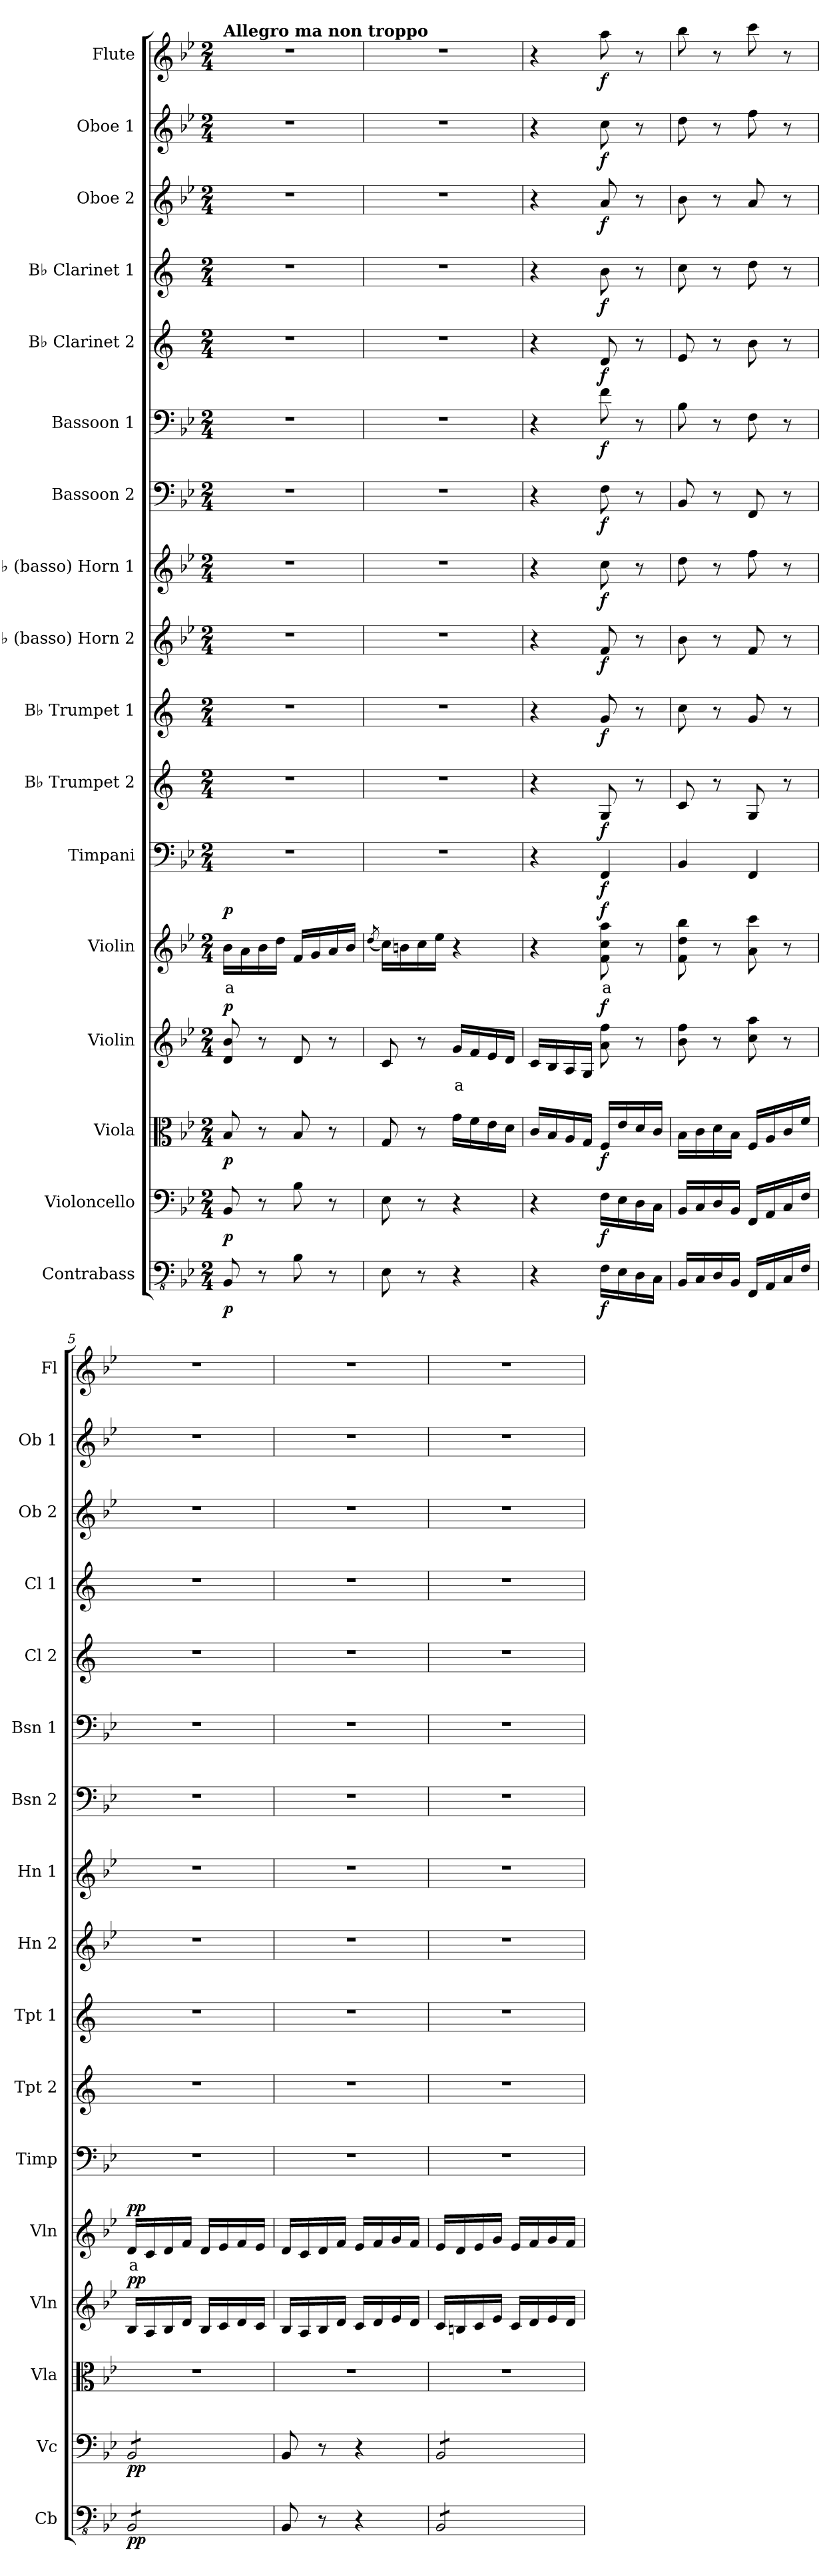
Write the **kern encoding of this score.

**kern	**dynam	**kern	**dynam	**kern	**dynam	**kern	**text	**dynam	**kern	**text	**dynam	**kern	**dynam	**kern	**dynam	**kern	**dynam	**kern	**dynam	**kern	**dynam	**kern	**dynam	**kern	**dynam	**kern	**dynam	**kern	**dynam	**kern	**dynam	**kern	**dynam	**kern	**dynam
*part17	*part17	*part16	*part16	*part15	*part15	*part14	*part14	*part14	*part13	*part13	*part13	*part12	*part12	*part11	*part11	*part10	*part10	*part9	*part9	*part8	*part8	*part7	*part7	*part6	*part6	*part5	*part5	*part4	*part4	*part3	*part3	*part2	*part2	*part1	*part1
*staff17	*staff17	*staff16	*staff16	*staff15	*staff15	*staff14	*staff14	*staff14	*staff13	*staff13	*staff13	*staff12	*staff12	*staff11	*staff11	*staff10	*staff10	*staff9	*staff9	*staff8	*staff8	*staff7	*staff7	*staff6	*staff6	*staff5	*staff5	*staff4	*staff4	*staff3	*staff3	*staff2	*staff2	*staff1	*staff1
*I"Contrabass	*	*I"Violoncello	*	*I"Viola	*	*I"Violin	*	*	*I"Violin	*	*	*I"Timpani	*	*I"B♭ Trumpet 2	*	*I"B♭ Trumpet 1	*	*I"B♭ (basso) Horn 2	*	*I"B♭ (basso) Horn 1	*	*I"Bassoon 2	*	*I"Bassoon 1	*	*I"B♭ Clarinet 2	*	*I"B♭ Clarinet 1	*	*I"Oboe 2	*	*I"Oboe 1	*	*I"Flute	*
*I'Cb	*	*I'Vc	*	*I'Vla	*	*I'Vln	*	*	*I'Vln	*	*	*I'Timp	*	*I'Tpt 2	*	*I'Tpt 1	*	*I'Hn 2	*	*I'Hn 1	*	*I'Bsn 2	*	*I'Bsn 1	*	*I'Cl 2	*	*I'Cl 1	*	*I'Ob 2	*	*I'Ob 1	*	*I'Fl	*
*clefFv4	*	*clefF4	*	*clefC3	*	*clefG2	*	*	*clefG2	*	*	*clefF4	*	*clefG2	*	*clefG2	*	*clefG2	*	*clefG2	*	*clefF4	*	*clefF4	*	*clefG2	*	*clefG2	*	*clefG2	*	*clefG2	*	*clefG2	*
*	*	*	*	*	*	*	*	*	*	*	*	*	*	*ITrd1c2	*	*ITrd1c2	*	*ITrd8c14	*	*ITrd8c14	*	*	*	*	*	*ITrd1c2	*	*ITrd1c2	*	*	*	*	*	*	*
*k[b-e-]	*	*k[b-e-]	*	*k[b-e-]	*	*k[b-e-]	*	*	*k[b-e-]	*	*	*k[b-e-]	*	*k[b-e-]	*	*k[b-e-]	*	*k[b-e-]	*	*k[b-e-]	*	*k[b-e-]	*	*k[b-e-]	*	*k[b-e-]	*	*k[b-e-]	*	*k[b-e-]	*	*k[b-e-]	*	*k[b-e-]	*
*M2/4	*	*M2/4	*	*M2/4	*	*M2/4	*	*	*M2/4	*	*	*M2/4	*	*M2/4	*	*M2/4	*	*M2/4	*	*M2/4	*	*M2/4	*	*M2/4	*	*M2/4	*	*M2/4	*	*M2/4	*	*M2/4	*	*M2/4	*
*MM160	*	*MM160	*	*MM160	*	*MM160	*	*	*MM160	*	*	*MM160	*	*MM160	*	*MM160	*	*MM160	*	*MM160	*	*MM160	*	*MM160	*	*MM160	*	*MM160	*	*MM160	*	*MM160	*	*MM160	*
=1	=1	=1	=1	=1	=1	=1	=1	=1	=1	=1	=1	=1	=1	=1	=1	=1	=1	=1	=1	=1	=1	=1	=1	=1	=1	=1	=1	=1	=1	=1	=1	=1	=1	=1	=1
!	!	!	!	!	!	!	!	!	!	!	!	!	!	!	!	!	!	!	!	!	!	!	!	!	!	!	!	!	!	!	!	!	!	!LO:TX:a:B:t=Allegro ma non troppo	!
!	!LO:DY:b	!	!LO:DY:b	!	!LO:DY:b	!	!	!LO:DY:b	!	!LO:LY:b:color=#FF0000	!LO:DY:b	!	!	!	!	!	!	!	!	!	!	!	!	!	!	!	!	!	!	!	!	!	!	!	!
8BBB-/	p	8BB-/	p	8B-/	p	8d/ 8b-/	.	p	16b-\LL	a	p	2r	.	2r	.	2r	.	2r	.	2r	.	2r	.	2r	.	2r	.	2r	.	2r	.	2r	.	2r	.
.	.	.	.	.	.	.	.	.	16a\	.	.	.	.	.	.	.	.	.	.	.	.	.	.	.	.	.	.	.	.	.	.	.	.	.	.
8r	.	8r	.	8r	.	8r	.	.	16b-\	.	.	.	.	.	.	.	.	.	.	.	.	.	.	.	.	.	.	.	.	.	.	.	.	.	.
.	.	.	.	.	.	.	.	.	16dd\JJ	.	.	.	.	.	.	.	.	.	.	.	.	.	.	.	.	.	.	.	.	.	.	.	.	.	.
8BB-\	.	8B-\	.	8B-/	.	8d/	.	.	16f/LL	.	.	.	.	.	.	.	.	.	.	.	.	.	.	.	.	.	.	.	.	.	.	.	.	.	.
.	.	.	.	.	.	.	.	.	16g/	.	.	.	.	.	.	.	.	.	.	.	.	.	.	.	.	.	.	.	.	.	.	.	.	.	.
8r	.	8r	.	8r	.	8r	.	.	16a/	.	.	.	.	.	.	.	.	.	.	.	.	.	.	.	.	.	.	.	.	.	.	.	.	.	.
.	.	.	.	.	.	.	.	.	16b-/JJ	.	.	.	.	.	.	.	.	.	.	.	.	.	.	.	.	.	.	.	.	.	.	.	.	.	.
=2	=2	=2	=2	=2	=2	=2	=2	=2	=2	=2	=2	=2	=2	=2	=2	=2	=2	=2	=2	=2	=2	=2	=2	=2	=2	=2	=2	=2	=2	=2	=2	=2	=2	=2	=2
.	.	.	.	.	.	.	.	.	(<8qdd/	.	.	.	.	.	.	.	.	.	.	.	.	.	.	.	.	.	.	.	.	.	.	.	.	.	.
8EE-\	.	8E-\	.	8G/	.	8c/	.	.	16cc\LL)	.	.	2r	.	2r	.	2r	.	2r	.	2r	.	2r	.	2r	.	2r	.	2r	.	2r	.	2r	.	2r	.
.	.	.	.	.	.	.	.	.	16bn\	.	.	.	.	.	.	.	.	.	.	.	.	.	.	.	.	.	.	.	.	.	.	.	.	.	.
8r	.	8r	.	8r	.	8r	.	.	16cc\	.	.	.	.	.	.	.	.	.	.	.	.	.	.	.	.	.	.	.	.	.	.	.	.	.	.
.	.	.	.	.	.	.	.	.	16ee-\JJ	.	.	.	.	.	.	.	.	.	.	.	.	.	.	.	.	.	.	.	.	.	.	.	.	.	.
!	!	!	!	!	!	!	!LO:LY:b:color=#FF0000	!	!	!	!	!	!	!	!	!	!	!	!	!	!	!	!	!	!	!	!	!	!	!	!	!	!	!	!
4r	.	4r	.	16g\LL	.	16g/LL	a	.	4r	.	.	.	.	.	.	.	.	.	.	.	.	.	.	.	.	.	.	.	.	.	.	.	.	.	.
.	.	.	.	16f\	.	16f/	.	.	.	.	.	.	.	.	.	.	.	.	.	.	.	.	.	.	.	.	.	.	.	.	.	.	.	.	.
.	.	.	.	16e-\	.	16e-/	.	.	.	.	.	.	.	.	.	.	.	.	.	.	.	.	.	.	.	.	.	.	.	.	.	.	.	.	.
.	.	.	.	16d\JJ	.	16d/JJ	.	.	.	.	.	.	.	.	.	.	.	.	.	.	.	.	.	.	.	.	.	.	.	.	.	.	.	.	.
=3	=3	=3	=3	=3	=3	=3	=3	=3	=3	=3	=3	=3	=3	=3	=3	=3	=3	=3	=3	=3	=3	=3	=3	=3	=3	=3	=3	=3	=3	=3	=3	=3	=3	=3	=3
4r	.	4r	.	16c/LL	.	16c/LL	.	.	4r	.	.	4r	.	4r	.	4r	.	4r	.	4r	.	4r	.	4r	.	4r	.	4r	.	4r	.	4r	.	4r	.
.	.	.	.	16B-/	.	16B-/	.	.	.	.	.	.	.	.	.	.	.	.	.	.	.	.	.	.	.	.	.	.	.	.	.	.	.	.	.
.	.	.	.	16A/	.	16A/	.	.	.	.	.	.	.	.	.	.	.	.	.	.	.	.	.	.	.	.	.	.	.	.	.	.	.	.	.
.	.	.	.	16G/JJ	.	16G/JJ	.	.	.	.	.	.	.	.	.	.	.	.	.	.	.	.	.	.	.	.	.	.	.	.	.	.	.	.	.
!	!LO:DY:b	!	!LO:DY:b	!	!LO:DY:b	!	!	!LO:DY:b	!	!LO:LY:b:color=#FF0000	!LO:DY:b	!	!LO:DY:b	!	!LO:DY:b	!	!LO:DY:b	!	!LO:DY:b	!	!LO:DY:b	!	!LO:DY:b	!	!LO:DY:b	!	!LO:DY:b	!	!LO:DY:b	!	!LO:DY:b	!	!LO:DY:b	!	!LO:DY:b
16FF\LL	f	16F\LL	f	16F/LL	f	8a\ 8ff\	.	f	8f\ 8cc\ 8aa\	a	f	4FF/	f	8F/	f	8f/	f	8F/	f	8c\	f	8F\	f	8f\	f	8c/	f	8a\	f	8a/	f	8cc\	f	8aa\	f
16EE-\	.	16E-\	.	16e-/	.	.	.	.	.	.	.	.	.	.	.	.	.	.	.	.	.	.	.	.	.	.	.	.	.	.	.	.	.	.	.
16DD\	.	16D\	.	16d/	.	8r	.	.	8r	.	.	.	.	8r	.	8r	.	8r	.	8r	.	8r	.	8r	.	8r	.	8r	.	8r	.	8r	.	8r	.
16CC\JJ	.	16C\JJ	.	16c/JJ	.	.	.	.	.	.	.	.	.	.	.	.	.	.	.	.	.	.	.	.	.	.	.	.	.	.	.	.	.	.	.
=4	=4	=4	=4	=4	=4	=4	=4	=4	=4	=4	=4	=4	=4	=4	=4	=4	=4	=4	=4	=4	=4	=4	=4	=4	=4	=4	=4	=4	=4	=4	=4	=4	=4	=4	=4
16BBB-/LL	.	16BB-/LL	.	16B-\LL	.	8b-\ 8ff\	.	.	8f\ 8dd\ 8bb-\	.	.	4BB-/	.	8B-/	.	8b-\	.	8B-\	.	8d\	.	8BB-/	.	8B-\	.	8d/	.	8b-\	.	8b-\	.	8dd\	.	8bb-\	.
16CC/	.	16C/	.	16c\	.	.	.	.	.	.	.	.	.	.	.	.	.	.	.	.	.	.	.	.	.	.	.	.	.	.	.	.	.	.	.
16DD/	.	16D/	.	16d\	.	8r	.	.	8r	.	.	.	.	8r	.	8r	.	8r	.	8r	.	8r	.	8r	.	8r	.	8r	.	8r	.	8r	.	8r	.
16BBB-/JJ	.	16BB-/JJ	.	16B-\JJ	.	.	.	.	.	.	.	.	.	.	.	.	.	.	.	.	.	.	.	.	.	.	.	.	.	.	.	.	.	.	.
16FFF/LL	.	16FF/LL	.	16F/LL	.	8cc\ 8aa\	.	.	8a\ 8ccc\	.	.	4FF/	.	8F/	.	8f/	.	8F/	.	8f\	.	8FF/	.	8F\	.	8a\	.	8cc\	.	8a/	.	8ff\	.	8ccc\	.
16AAA/	.	16AA/	.	16A/	.	.	.	.	.	.	.	.	.	.	.	.	.	.	.	.	.	.	.	.	.	.	.	.	.	.	.	.	.	.	.
16CC/	.	16C/	.	16c/	.	8r	.	.	8r	.	.	.	.	8r	.	8r	.	8r	.	8r	.	8r	.	8r	.	8r	.	8r	.	8r	.	8r	.	8r	.
16FF/JJ	.	16F/JJ	.	16f/JJ	.	.	.	.	.	.	.	.	.	.	.	.	.	.	.	.	.	.	.	.	.	.	.	.	.	.	.	.	.	.	.
=5	=5	=5	=5	=5	=5	=5	=5	=5	=5	=5	=5	=5	=5	=5	=5	=5	=5	=5	=5	=5	=5	=5	=5	=5	=5	=5	=5	=5	=5	=5	=5	=5	=5	=5	=5
!	!LO:DY:b	!	!LO:DY:b	!	!	!	!	!LO:DY:b	!	!LO:LY:b:color=#FF0000	!LO:DY:b	!	!	!	!	!	!	!	!	!	!	!	!	!	!	!	!	!	!	!	!	!	!	!	!
*tremolo	*	*	*	*	*	*	*	*	*	*	*	*	*	*	*	*	*	*	*	*	*	*	*	*	*	*	*	*	*	*	*	*	*	*	*
*	*	*tremolo	*	*	*	*	*	*	*	*	*	*	*	*	*	*	*	*	*	*	*	*	*	*	*	*	*	*	*	*	*	*	*	*	*
8BBB-/L	pp	8BB-/L	pp	2r	.	16B-/LL	.	pp	16d/LL	a	pp	2r	.	2r	.	2r	.	2r	.	2r	.	2r	.	2r	.	2r	.	2r	.	2r	.	2r	.	2r	.
.	.	.	.	.	.	16A/	.	.	16c/	.	.	.	.	.	.	.	.	.	.	.	.	.	.	.	.	.	.	.	.	.	.	.	.	.	.
8BBB-/	.	8BB-/	.	.	.	16B-/	.	.	16d/	.	.	.	.	.	.	.	.	.	.	.	.	.	.	.	.	.	.	.	.	.	.	.	.	.	.
.	.	.	.	.	.	16d/JJ	.	.	16f/JJ	.	.	.	.	.	.	.	.	.	.	.	.	.	.	.	.	.	.	.	.	.	.	.	.	.	.
8BBB-/	.	8BB-/	.	.	.	16B-/LL	.	.	16d/LL	.	.	.	.	.	.	.	.	.	.	.	.	.	.	.	.	.	.	.	.	.	.	.	.	.	.
.	.	.	.	.	.	16c/	.	.	16e-/	.	.	.	.	.	.	.	.	.	.	.	.	.	.	.	.	.	.	.	.	.	.	.	.	.	.
8BBB-/J	.	8BB-/J	.	.	.	16d/	.	.	16f/	.	.	.	.	.	.	.	.	.	.	.	.	.	.	.	.	.	.	.	.	.	.	.	.	.	.
*	*	*Xtremolo	*	*	*	*	*	*	*	*	*	*	*	*	*	*	*	*	*	*	*	*	*	*	*	*	*	*	*	*	*	*	*	*	*
*Xtremolo	*	*	*	*	*	*	*	*	*	*	*	*	*	*	*	*	*	*	*	*	*	*	*	*	*	*	*	*	*	*	*	*	*	*	*
.	.	.	.	.	.	16c/JJ	.	.	16e-/JJ	.	.	.	.	.	.	.	.	.	.	.	.	.	.	.	.	.	.	.	.	.	.	.	.	.	.
!!LO:PB:g=z
=6	=6	=6	=6	=6	=6	=6	=6	=6	=6	=6	=6	=6	=6	=6	=6	=6	=6	=6	=6	=6	=6	=6	=6	=6	=6	=6	=6	=6	=6	=6	=6	=6	=6	=6	=6
8BBB-/	.	8BB-/	.	2r	.	16B-/LL	.	.	16d/LL	.	.	2r	.	2r	.	2r	.	2r	.	2r	.	2r	.	2r	.	2r	.	2r	.	2r	.	2r	.	2r	.
.	.	.	.	.	.	16A/	.	.	16c/	.	.	.	.	.	.	.	.	.	.	.	.	.	.	.	.	.	.	.	.	.	.	.	.	.	.
8r	.	8r	.	.	.	16B-/	.	.	16d/	.	.	.	.	.	.	.	.	.	.	.	.	.	.	.	.	.	.	.	.	.	.	.	.	.	.
.	.	.	.	.	.	16d/JJ	.	.	16f/JJ	.	.	.	.	.	.	.	.	.	.	.	.	.	.	.	.	.	.	.	.	.	.	.	.	.	.
4r	.	4r	.	.	.	16c/LL	.	.	16e-/LL	.	.	.	.	.	.	.	.	.	.	.	.	.	.	.	.	.	.	.	.	.	.	.	.	.	.
.	.	.	.	.	.	16d/	.	.	16f/	.	.	.	.	.	.	.	.	.	.	.	.	.	.	.	.	.	.	.	.	.	.	.	.	.	.
.	.	.	.	.	.	16e-/	.	.	16g/	.	.	.	.	.	.	.	.	.	.	.	.	.	.	.	.	.	.	.	.	.	.	.	.	.	.
.	.	.	.	.	.	16d/JJ	.	.	16f/JJ	.	.	.	.	.	.	.	.	.	.	.	.	.	.	.	.	.	.	.	.	.	.	.	.	.	.
=7	=7	=7	=7	=7	=7	=7	=7	=7	=7	=7	=7	=7	=7	=7	=7	=7	=7	=7	=7	=7	=7	=7	=7	=7	=7	=7	=7	=7	=7	=7	=7	=7	=7	=7	=7
*tremolo	*	*	*	*	*	*	*	*	*	*	*	*	*	*	*	*	*	*	*	*	*	*	*	*	*	*	*	*	*	*	*	*	*	*	*
*	*	*tremolo	*	*	*	*	*	*	*	*	*	*	*	*	*	*	*	*	*	*	*	*	*	*	*	*	*	*	*	*	*	*	*	*	*
8BBB-/L	.	8BB-/L	.	2r	.	16c/LL	.	.	16e-/LL	.	.	2r	.	2r	.	2r	.	2r	.	2r	.	2r	.	2r	.	2r	.	2r	.	2r	.	2r	.	2r	.
.	.	.	.	.	.	16Bn/	.	.	16d/	.	.	.	.	.	.	.	.	.	.	.	.	.	.	.	.	.	.	.	.	.	.	.	.	.	.
8BBB-/	.	8BB-/	.	.	.	16c/	.	.	16e-/	.	.	.	.	.	.	.	.	.	.	.	.	.	.	.	.	.	.	.	.	.	.	.	.	.	.
.	.	.	.	.	.	16e-/JJ	.	.	16g/JJ	.	.	.	.	.	.	.	.	.	.	.	.	.	.	.	.	.	.	.	.	.	.	.	.	.	.
8BBB-/	.	8BB-/	.	.	.	16c/LL	.	.	16e-/LL	.	.	.	.	.	.	.	.	.	.	.	.	.	.	.	.	.	.	.	.	.	.	.	.	.	.
.	.	.	.	.	.	16d/	.	.	16f/	.	.	.	.	.	.	.	.	.	.	.	.	.	.	.	.	.	.	.	.	.	.	.	.	.	.
8BBB-/J	.	8BB-/J	.	.	.	16e-/	.	.	16g/	.	.	.	.	.	.	.	.	.	.	.	.	.	.	.	.	.	.	.	.	.	.	.	.	.	.
*	*	*Xtremolo	*	*	*	*	*	*	*	*	*	*	*	*	*	*	*	*	*	*	*	*	*	*	*	*	*	*	*	*	*	*	*	*	*
*Xtremolo	*	*	*	*	*	*	*	*	*	*	*	*	*	*	*	*	*	*	*	*	*	*	*	*	*	*	*	*	*	*	*	*	*	*	*
.	.	.	.	.	.	16d/JJ	.	.	16f/JJ	.	.	.	.	.	.	.	.	.	.	.	.	.	.	.	.	.	.	.	.	.	.	.	.	.	.
=	=	=	=	=	=	=	=	=	=	=	=	=	=	=	=	=	=	=	=	=	=	=	=	=	=	=	=	=	=	=	=	=	=	=	=
*-	*-	*-	*-	*-	*-	*-	*-	*-	*-	*-	*-	*-	*-	*-	*-	*-	*-	*-	*-	*-	*-	*-	*-	*-	*-	*-	*-	*-	*-	*-	*-	*-	*-	*-	*-
